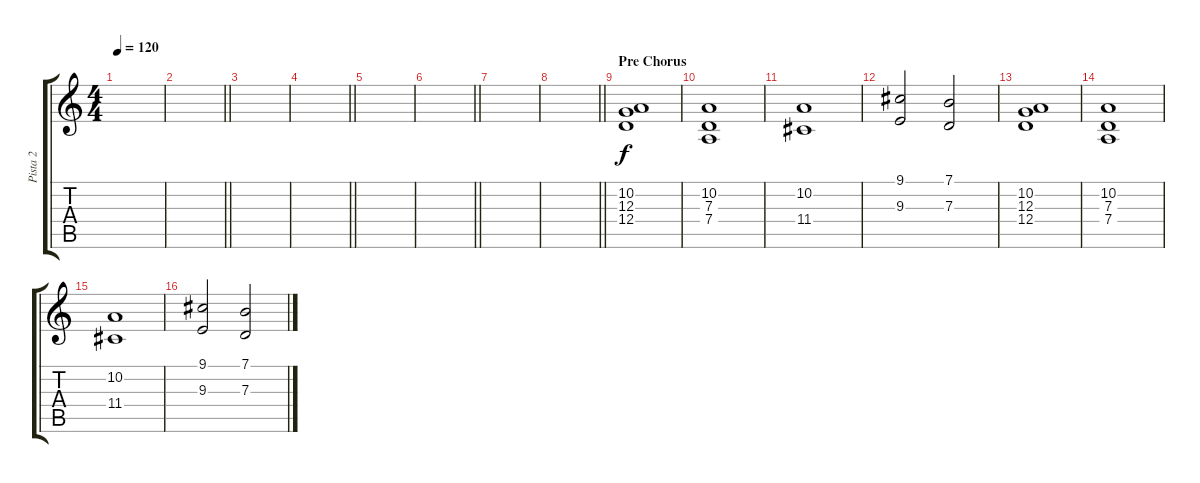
\track ("Pista 2" "Pista 2") {instrument churchorgan}
\staff {score tabs}
\tuning (E4 B3 G3 D3 A2 E2) {hide}
\ts (4 4)
\tempo 120
\clef g2
\ks c
|
\barLineRight lightlight
|
|
\barLineRight lightlight
|
|
\barLineRight lightlight
|
|
\barLineRight lightlight
|
\section ("" "Pre Chorus")
(10.2 12.3 12.4).1 |
(10.2 7.3 7.4).1 |
(10.2 11.4).1 |
(9.1 9.3).2 (7.1 7.3).2 |
(10.2 12.3 12.4).1 |
(10.2 7.3 7.4).1 |
(10.2 11.4).1 |
(9.1 9.3).2 (7.1 7.3).2
